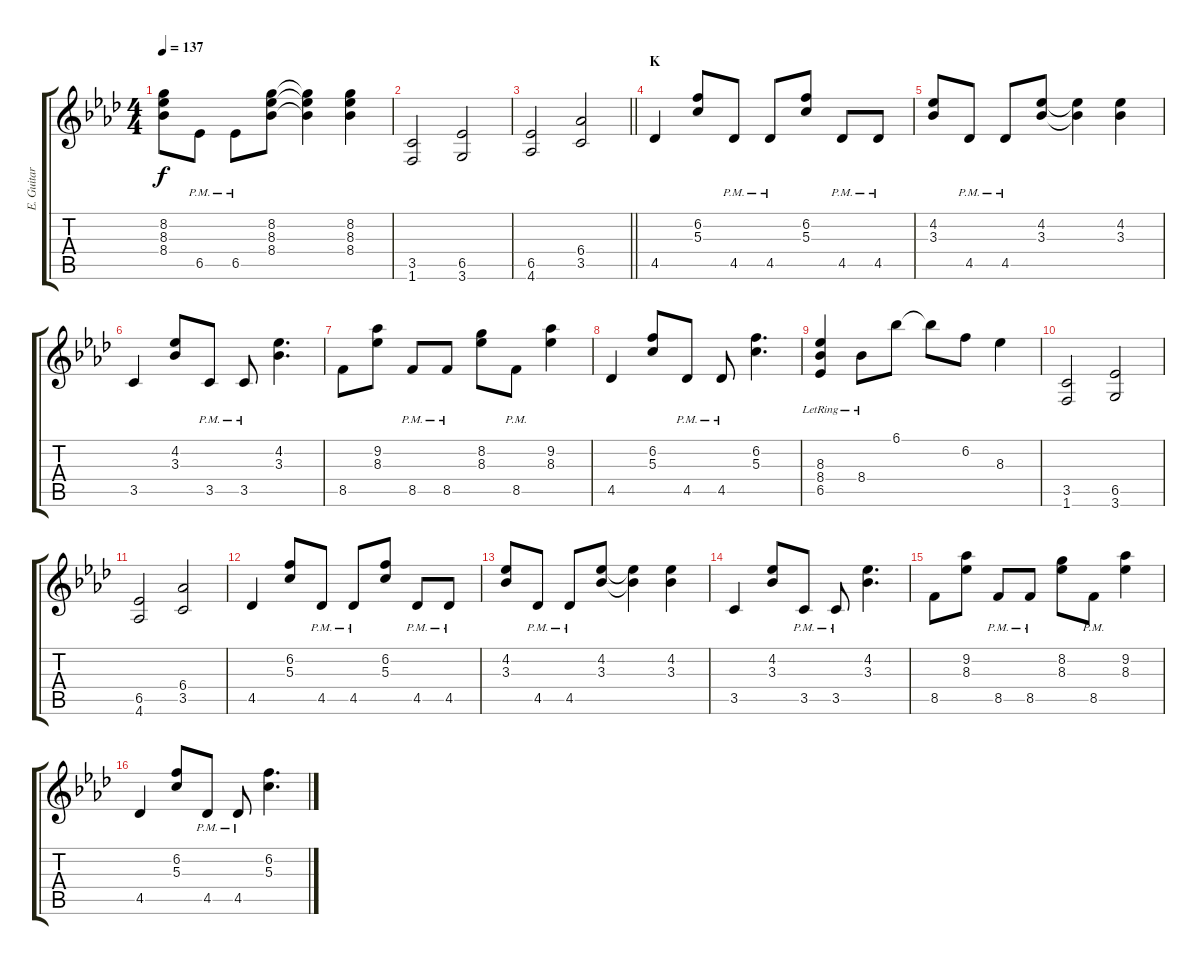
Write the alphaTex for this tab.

\track ("E. Guitar II" "E. Guitar ") {instrument overdrivenguitar}
\staff {score tabs}
\tuning (E4 B3 G3 D3 A2 E2) {hide}
\ts (4 4)
\tempo 137
\clef g2
\ks ab
(8.2 8.3 8.4).8{dy f} 6.5{pm}.8 6.5{pm}.8 (8.2 8.3 8.4).8 (8.2{t} 8.3{t} 8.4{t}).4 (8.2 8.3 8.4).4 |
(3.5 1.6).2 (6.5 3.6).2 |
\barLineRight lightlight
(6.5 4.6).2 (6.4 3.5).2 |
\section ("" "K")
4.5.4 (6.2 5.3).8 4.5{pm}.8 4.5{pm}.8 (6.2 5.3).8 4.5{pm}.8 4.5{pm}.8 |
(4.2 3.3).8 4.5{pm}.8 4.5{pm}.8 (4.2 3.3).8 (4.2{t} 3.3{t}).4 (4.2 3.3).4 |
3.5.4 (4.2 3.3).8 3.5{pm}.8 3.5{pm}.8 (4.2 3.3).4{d} |
8.5.8 (9.2 8.3).8 8.5{pm}.8 8.5{pm}.8 (8.2 8.3).8 8.5{pm}.8 (9.2 8.3).4 |
4.5.4 (6.2 5.3).8 4.5{pm}.8 4.5{pm}.8 (6.2 5.3).4{d} |
(8.3{lr} 8.4{lr} 6.5{lr}).4 8.4{lr}.8 6.1.8 6.1{t}.8 6.2.8 8.3.4 |
(3.5 1.6).2 (6.5 3.6).2 |
(6.5 4.6).2 (6.4 3.5).2 |
4.5.4 (6.2 5.3).8 4.5{pm}.8 4.5{pm}.8 (6.2 5.3).8 4.5{pm}.8 4.5{pm}.8 |
(4.2 3.3).8 4.5{pm}.8 4.5{pm}.8 (4.2 3.3).8 (4.2{t} 3.3{t}).4 (4.2 3.3).4 |
3.5.4 (4.2 3.3).8 3.5{pm}.8 3.5{pm}.8 (4.2 3.3).4{d} |
8.5.8 (9.2 8.3).8 8.5{pm}.8 8.5{pm}.8 (8.2 8.3).8 8.5{pm}.8 (9.2 8.3).4 |
4.5.4 (6.2 5.3).8 4.5{pm}.8 4.5{pm}.8 (6.2 5.3).4{d}
